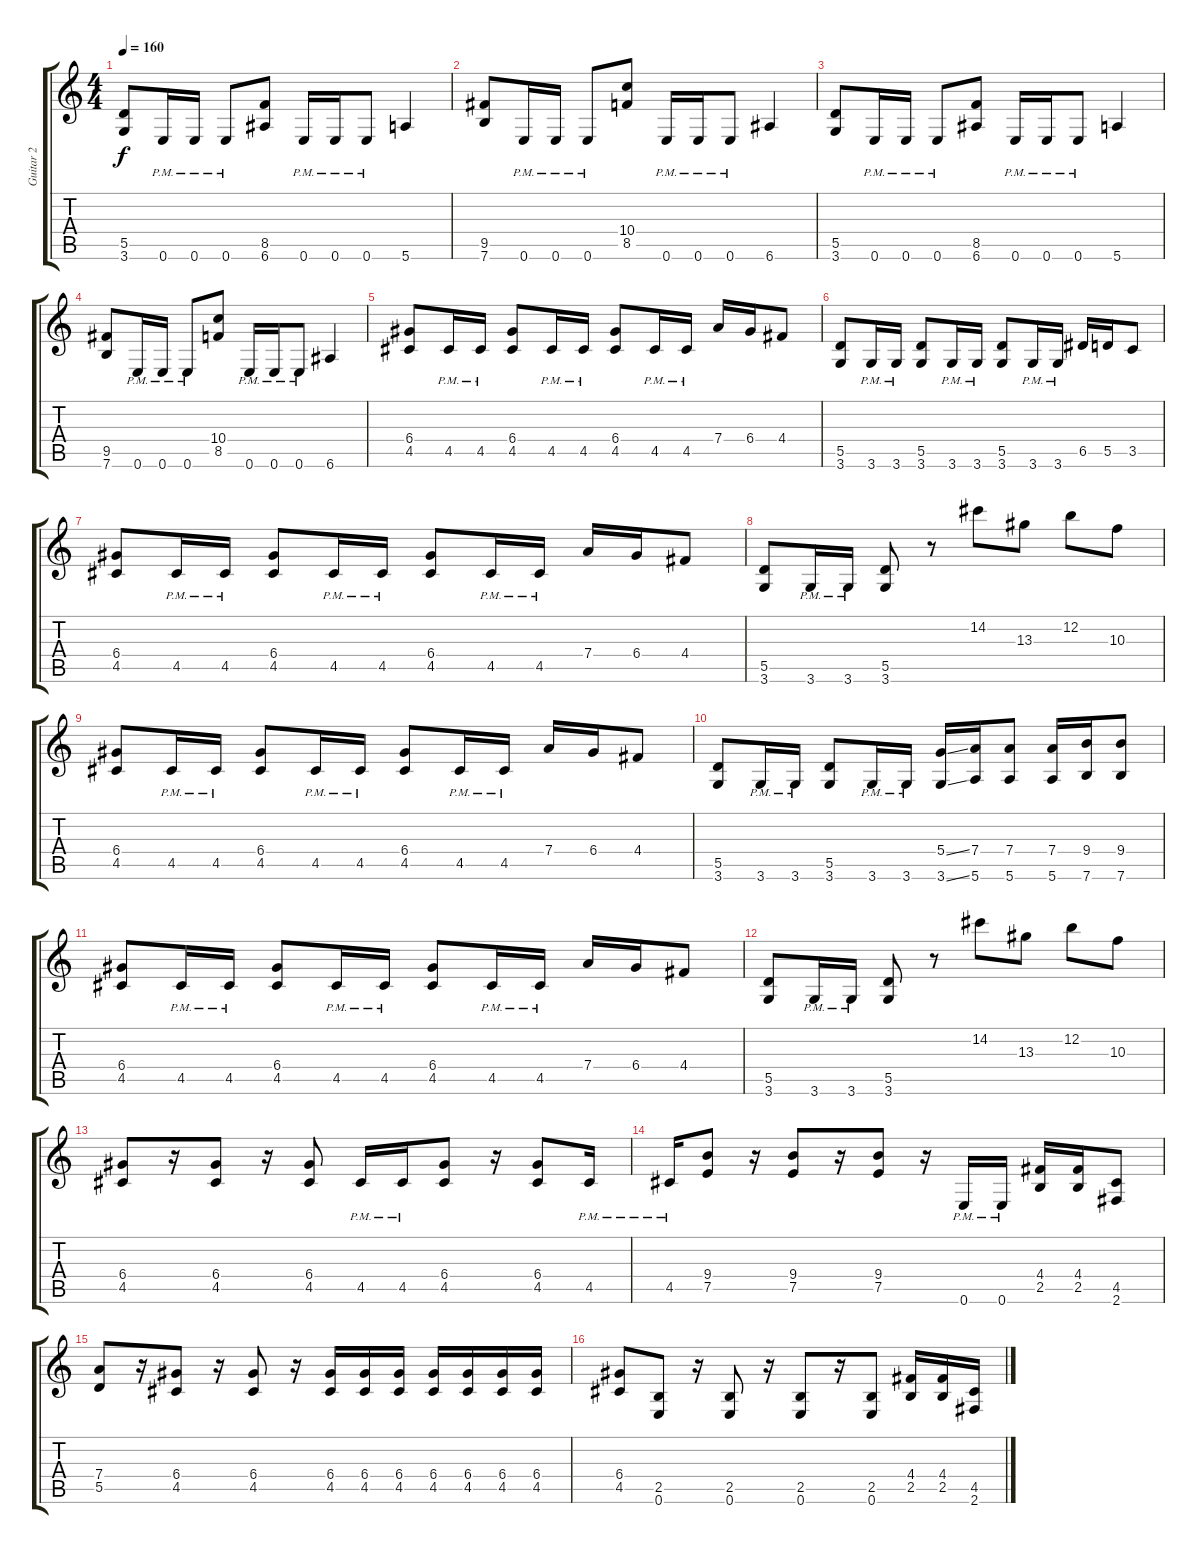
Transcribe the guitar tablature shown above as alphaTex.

\track ("Guitar 2" "Guitar 2") {instrument distortionguitar}
\staff {score tabs}
\tuning (E4 B3 G3 D3 A2 E2) {hide}
\ts (4 4)
\tempo 160
\clef g2
\ks c
(5.5 3.6).8{dy f} 0.6{pm}.16 0.6{pm}.16 0.6{pm}.8 (8.5 6.6).8 0.6{pm}.16 0.6{pm}.16 0.6{pm}.8 5.6.4 |
(9.5 7.6).8 0.6{pm}.16 0.6{pm}.16 0.6{pm}.8 (10.4 8.5).8 0.6{pm}.16 0.6{pm}.16 0.6{pm}.8 6.6.4 |
(5.5 3.6).8 0.6{pm}.16 0.6{pm}.16 0.6{pm}.8 (8.5 6.6).8 0.6{pm}.16 0.6{pm}.16 0.6{pm}.8 5.6.4 |
(9.5 7.6).8 0.6{pm}.16 0.6{pm}.16 0.6{pm}.8 (10.4 8.5).8 0.6{pm}.16 0.6{pm}.16 0.6{pm}.8 6.6.4 |
(6.4 4.5).8 4.5{pm}.16 4.5{pm}.16 (6.4 4.5).8 4.5{pm}.16 4.5{pm}.16 (6.4 4.5).8 4.5{pm}.16 4.5{pm}.16 7.4.16 6.4.16 4.4.8 |
(5.5 3.6).8 3.6{pm}.16 3.6{pm}.16 (5.5 3.6).8 3.6{pm}.16 3.6{pm}.16 (5.5 3.6).8 3.6{pm}.16 3.6{pm}.16 6.5.16 5.5.16 3.5.8 |
(6.4 4.5).8 4.5{pm}.16 4.5{pm}.16 (6.4 4.5).8 4.5{pm}.16 4.5{pm}.16 (6.4 4.5).8 4.5{pm}.16 4.5{pm}.16 7.4.16 6.4.16 4.4.8 |
(5.5 3.6).8 3.6{pm}.16 3.6{pm}.16 (5.5 3.6).8 r.8 14.2.8 13.3.8 12.2.8 10.3.8 |
(6.4 4.5).8 4.5{pm}.16 4.5{pm}.16 (6.4 4.5).8 4.5{pm}.16 4.5{pm}.16 (6.4 4.5).8 4.5{pm}.16 4.5{pm}.16 7.4.16 6.4.16 4.4.8 |
(5.5 3.6).8 3.6{pm}.16 3.6{pm}.16 (5.5 3.6).8 3.6{pm}.16 3.6{pm}.16 (5.4{ss} 3.6{ss}).16 (7.4 5.6).16 (7.4 5.6).8 (7.4 5.6).16 (9.4 7.6).16 (9.4 7.6).8 |
(6.4 4.5).8 4.5{pm}.16 4.5{pm}.16 (6.4 4.5).8 4.5{pm}.16 4.5{pm}.16 (6.4 4.5).8 4.5{pm}.16 4.5{pm}.16 7.4.16 6.4.16 4.4.8 |
(5.5 3.6).8 3.6{pm}.16 3.6{pm}.16 (5.5 3.6).8 r.8 14.2.8 13.3.8 12.2.8 10.3.8 |
(6.4 4.5).8 r.16 (6.4 4.5).8 r.16 (6.4 4.5).8 4.5{pm}.16 4.5{pm}.16 (6.4 4.5).8 r.16 (6.4 4.5).8 4.5{pm}.16 |
4.5{pm}.16 (9.4 7.5).8 r.16 (9.4 7.5).8 r.16 (9.4 7.5).8 r.16 0.6{pm}.16 0.6{pm}.16 (4.4 2.5).16 (4.4 2.5).16 (4.5 2.6).8 |
(7.4 5.5).8 r.16 (6.4 4.5).8 r.16 (6.4 4.5).8 r.16 (6.4 4.5).16 (6.4 4.5).16 (6.4 4.5).16 (6.4 4.5).16 (6.4 4.5).16 (6.4 4.5).16 (6.4 4.5).16 |
(6.4 4.5).8 (2.5 0.6).8 r.16 (2.5 0.6).8 r.16 (2.5 0.6).8 r.16 (2.5 0.6).8 (4.4 2.5).16 (4.4 2.5).16 (4.5 2.6).16
